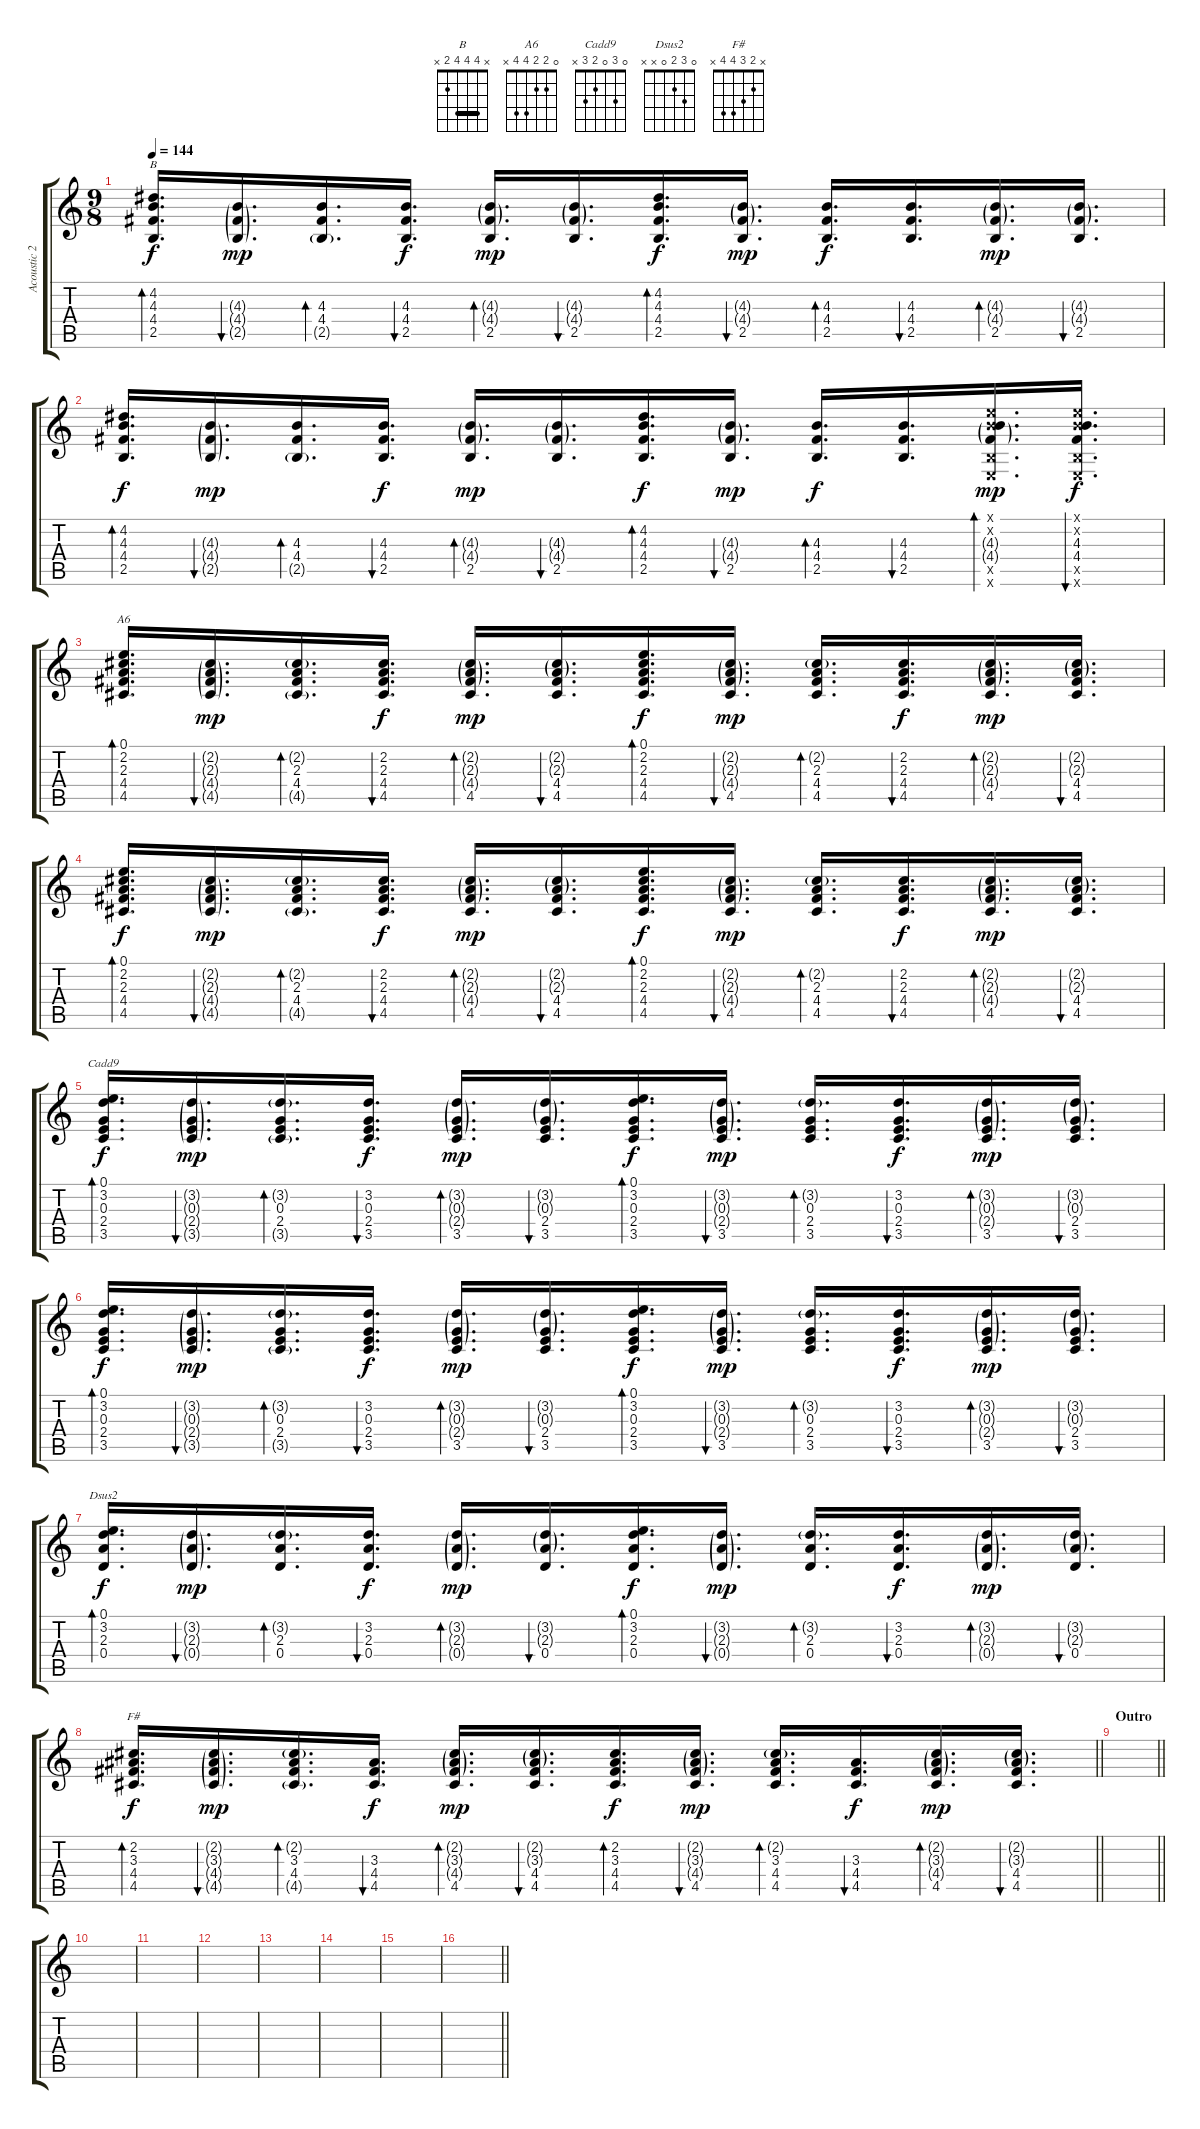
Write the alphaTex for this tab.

\track ("Acoustic 2 (Dub) (MIDI!)" "Acoustic 2") {instrument acousticguitarsteel}
\staff {score tabs}
\tuning (E4 B3 G3 D3 A2 E2) {hide}
\chord ("B" x 4 4 4 2 x) {barre 4}
\chord ("A6" 0 2 2 4 4 x)
\chord ("Cadd9" 0 3 0 2 3 x)
\chord ("Dsus2" 0 3 2 0 x x)
\chord ("F#" x 2 3 4 4 x)
\ts (9 8)
\tempo 144
\clef g2
\ks c
(4.2 4.3 4.4 2.5).16{d bd 60 ch "B" dy f} (4.3{g} 4.4{g} 2.5{g}).16{d bu 60 dy mp} (4.3 4.4 2.5{g}).16{d bd 60} (4.3 4.4 2.5).16{d bu 60 dy f} (4.3{g} 4.4{g} 2.5).16{d bd 60 dy mp} (4.3{g} 4.4{g} 2.5).16{d bu 60} (4.2 4.3 4.4 2.5).16{d bd 60 dy f} (4.3{g} 4.4{g} 2.5).16{d bu 60 dy mp} (4.3 4.4 2.5).16{d bd 60 dy f} (4.3 4.4 2.5).16{d bu 60} (4.3{g} 4.4{g} 2.5).16{d bd 60 dy mp} (4.3{g} 4.4{g} 2.5).16{d bu 60} |
(4.2 4.3 4.4 2.5).16{d bd 60 dy f} (4.3{g} 4.4{g} 2.5{g}).16{d bu 60 dy mp} (4.3 4.4 2.5{g}).16{d bd 60} (4.3 4.4 2.5).16{d bu 60 dy f} (4.3{g} 4.4{g} 2.5).16{d bd 60 dy mp} (4.3{g} 4.4{g} 2.5).16{d bu 60} (4.2 4.3 4.4 2.5).16{d bd 60 dy f} (4.3{g} 4.4{g} 2.5).16{d bu 60 dy mp} (4.3 4.4 2.5).16{d bd 60 dy f} (4.3 4.4 2.5).16{d bu 60} (0.1{x} 0.2{x} 4.3{g} 4.4{g} 2.5{x} 0.6{x}).16{d bd 60 dy mp} (0.1{x} 0.2{x} 4.3 4.4 2.5{x} 0.6{x}).16{d bu 60 dy f} |
(0.1 2.2 2.3 4.4 4.5).16{d bd 60 ch "A6"} (2.2{g} 2.3{g} 4.4{g} 4.5{g}).16{d bu 60 dy mp} (2.2{g} 2.3 4.4 4.5{g}).16{d bd 60} (2.2 2.3 4.4 4.5).16{d bu 60 dy f} (2.2{g} 2.3{g} 4.4{g} 4.5).16{d bd 60 dy mp} (2.2{g} 2.3{g} 4.4 4.5).16{d bu 60} (0.1 2.2 2.3 4.4 4.5).16{d bd 60 dy f} (2.2{g} 2.3{g} 4.4{g} 4.5).16{d bu 60 dy mp} (2.2{g} 2.3 4.4 4.5).16{d bd 60} (2.2 2.3 4.4 4.5).16{d bu 60 dy f} (2.2{g} 2.3{g} 4.4{g} 4.5).16{d bd 60 dy mp} (2.2{g} 2.3{g} 4.4 4.5).16{d bu 60} |
(0.1 2.2 2.3 4.4 4.5).16{d bd 60 dy f} (2.2{g} 2.3{g} 4.4{g} 4.5{g}).16{d bu 60 dy mp} (2.2{g} 2.3 4.4 4.5{g}).16{d bd 60} (2.2 2.3 4.4 4.5).16{d bu 60 dy f} (2.2{g} 2.3{g} 4.4{g} 4.5).16{d bd 60 dy mp} (2.2{g} 2.3{g} 4.4 4.5).16{d bu 60} (0.1 2.2 2.3 4.4 4.5).16{d bd 60 dy f} (2.2{g} 2.3{g} 4.4{g} 4.5).16{d bu 60 dy mp} (2.2{g} 2.3 4.4 4.5).16{d bd 60} (2.2 2.3 4.4 4.5).16{d bu 60 dy f} (2.2{g} 2.3{g} 4.4{g} 4.5).16{d bd 60 dy mp} (2.2{g} 2.3{g} 4.4 4.5).16{d bu 60} |
(0.1 3.2 0.3 2.4 3.5).16{d bd 60 ch "Cadd9" dy f} (3.2{g} 0.3{g} 2.4{g} 3.5{g}).16{d bu 60 dy mp} (3.2{g} 0.3 2.4 3.5{g}).16{d bd 60} (3.2 0.3 2.4 3.5).16{d bu 60 dy f} (3.2{g} 0.3{g} 2.4{g} 3.5).16{d bd 60 dy mp} (3.2{g} 0.3{g} 2.4 3.5).16{d bu 60} (0.1 3.2 0.3 2.4 3.5).16{d bd 60 dy f} (3.2{g} 0.3{g} 2.4{g} 3.5).16{d bu 60 dy mp} (3.2{g} 0.3 2.4 3.5).16{d bd 60} (3.2 0.3 2.4 3.5).16{d bu 60 dy f} (3.2{g} 0.3{g} 2.4{g} 3.5).16{d bd 60 dy mp} (3.2{g} 0.3{g} 2.4 3.5).16{d bu 60} |
(0.1 3.2 0.3 2.4 3.5).16{d bd 60 dy f} (3.2{g} 0.3{g} 2.4{g} 3.5{g}).16{d bu 60 dy mp} (3.2{g} 0.3 2.4 3.5{g}).16{d bd 60} (3.2 0.3 2.4 3.5).16{d bu 60 dy f} (3.2{g} 0.3{g} 2.4{g} 3.5).16{d bd 60 dy mp} (3.2{g} 0.3{g} 2.4 3.5).16{d bu 60} (0.1 3.2 0.3 2.4 3.5).16{d bd 60 dy f} (3.2{g} 0.3{g} 2.4{g} 3.5).16{d bu 60 dy mp} (3.2{g} 0.3 2.4 3.5).16{d bd 60} (3.2 0.3 2.4 3.5).16{d bu 60 dy f} (3.2{g} 0.3{g} 2.4{g} 3.5).16{d bd 60 dy mp} (3.2{g} 0.3{g} 2.4 3.5).16{d bu 60} |
(0.1 3.2 2.3 0.4).16{d bd 60 ch "Dsus2" dy f} (3.2{g} 2.3{g} 0.4{g}).16{d bu 60 dy mp} (3.2{g} 2.3 0.4).16{d bd 60} (3.2 2.3 0.4).16{d bu 60 dy f} (3.2{g} 2.3{g} 0.4{g}).16{d bd 60 dy mp} (3.2{g} 2.3{g} 0.4).16{d bu 60} (0.1 3.2 2.3 0.4).16{d bd 60 dy f} (3.2{g} 2.3{g} 0.4{g}).16{d bu 60 dy mp} (3.2{g} 2.3 0.4).16{d bd 60} (3.2 2.3 0.4).16{d bu 60 dy f} (3.2{g} 2.3{g} 0.4{g}).16{d bd 60 dy mp} (3.2{g} 2.3{g} 0.4).16{d bu 60} |
\barLineRight lightlight
(2.2 3.3 4.4 4.5).16{d bd 60 ch "F#" dy f} (2.2{g} 3.3{g} 4.4{g} 4.5{g}).16{d bu 60 dy mp} (2.2{g} 3.3 4.4 4.5{g}).16{d bd 60} (3.3 4.4 4.5).16{d bu 60 dy f} (2.2{g} 3.3{g} 4.4{g} 4.5).16{d bd 60 dy mp} (2.2{g} 3.3{g} 4.4 4.5).16{d bu 60} (2.2 3.3 4.4 4.5).16{d bd 60 dy f} (2.2{g} 3.3{g} 4.4{g} 4.5).16{d bu 60 dy mp} (2.2{g} 3.3 4.4 4.5).16{d bd 60} (3.3 4.4 4.5).16{d bu 60 dy f} (2.2{g} 3.3{g} 4.4{g} 4.5).16{d bd 60 dy mp} (2.2{g} 3.3{g} 4.4 4.5).16{d bu 60} |
\section ("" "Outro")
\barLineRight lightlight
|
|
|
|
|
|
|
\barLineRight lightlight
